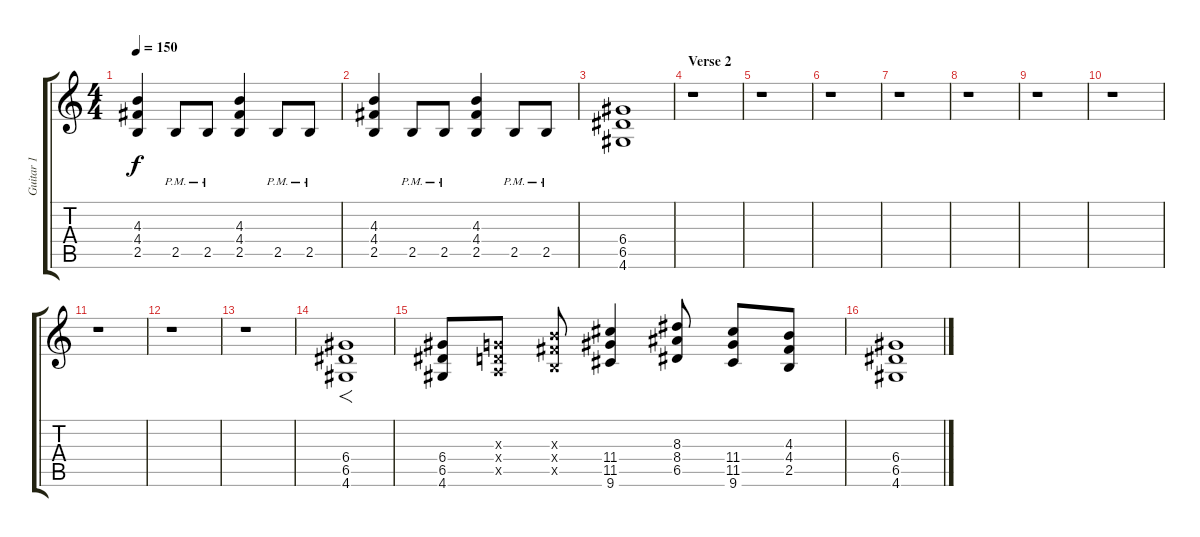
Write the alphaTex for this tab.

\track ("Guitar 1" "Guitar 1") {instrument distortionguitar}
\staff {score tabs}
\tuning (E4 B3 G3 D3 A2 E2) {hide}
\ts (4 4)
\tempo 150
\clef g2
\ks c
(4.3 4.4 2.5).4{dy f} 2.5{pm}.8 2.5{pm}.8 (4.3 4.4 2.5).4 2.5{pm}.8 2.5{pm}.8 |
(4.3 4.4 2.5).4 2.5{pm}.8 2.5{pm}.8 (4.3 4.4 2.5).4 2.5{pm}.8 2.5{pm}.8 |
(6.4 6.5 4.6).1{volume 10} |
\section ("" "Verse 2")
r.1 |
r.1 |
r.1 |
r.1 |
r.1 |
r.1 |
r.1 |
r.1 |
r.1 |
r.1 |
(6.4 6.5 4.6).1{f volume 9} |
(6.4 6.5 4.6).8{volume 10} (0.3{x} 0.4{x} 0.5{x}).8 (4.3{x} 4.4{x} 2.5{x}).8 (11.4 11.5 9.6).4 (8.3 8.4 6.5).8 (11.4 11.5 9.6).8 (4.3 4.4 2.5).8 |
(6.4 6.5 4.6).1
